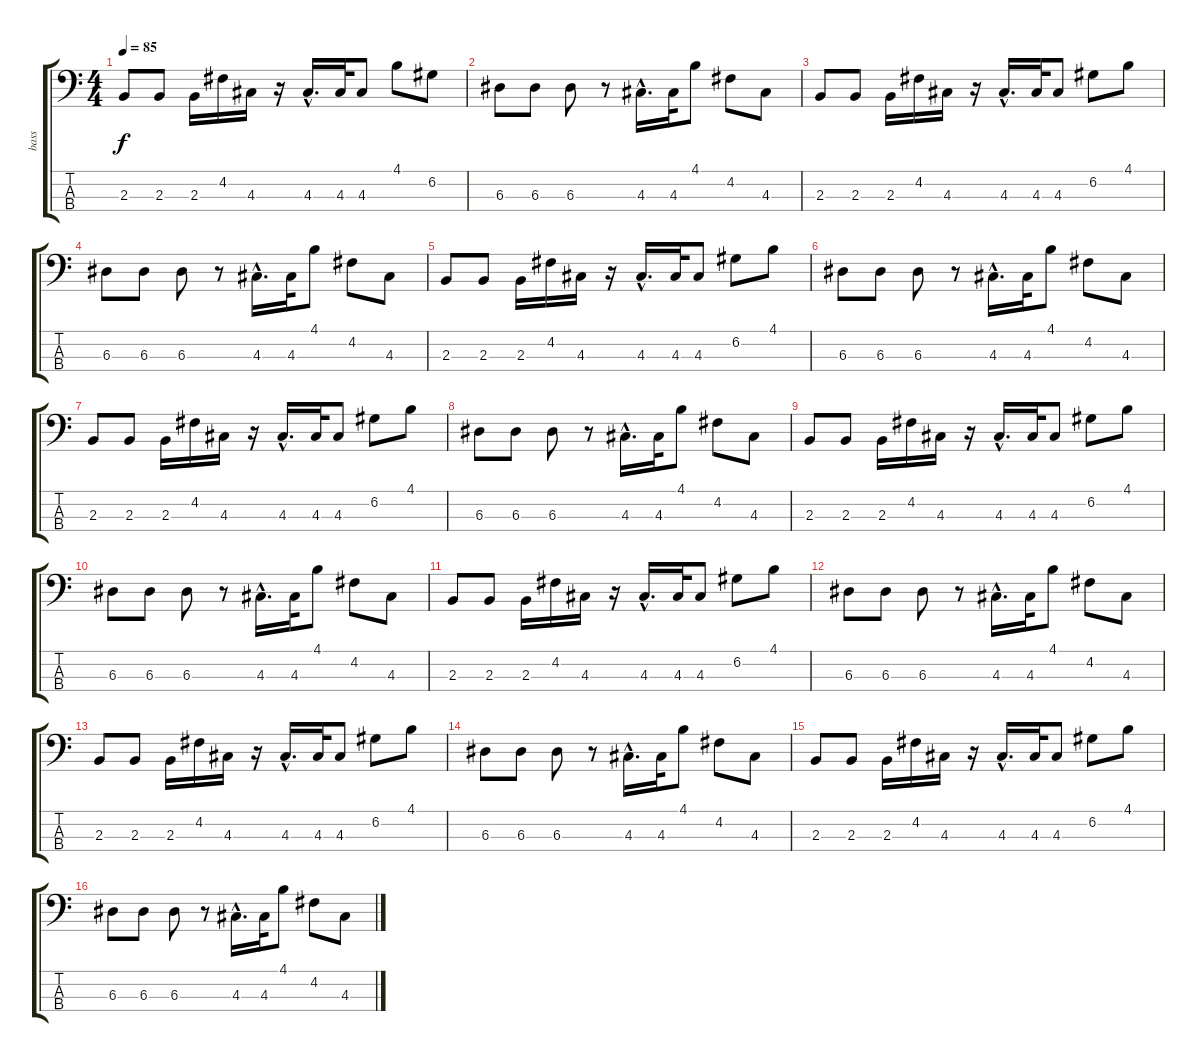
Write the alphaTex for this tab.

\track ("bass" "bass") {instrument acousticguitarnylon}
\staff {score tabs}
\tuning (G2 D2 A1 E1) {hide}
\ts (4 4)
\tempo 85
\clef f4
\ks c
2.3.8{dy f instrument acousticguitarnylon} 2.3.8 2.3.16 4.2.16 4.3.16 r.16 4.3{hac}.16{d} 4.3.32 4.3.8 4.1.8 6.2.8 |
6.3.8 6.3.8 6.3.8 r.8 4.3{hac}.16{d} 4.3.32 4.1.8 4.2.8 4.3.8 |
2.3.8 2.3.8 2.3.16 4.2.16 4.3.16 r.16 4.3{hac}.16{d} 4.3.32 4.3.8 6.2.8 4.1.8 |
6.3.8 6.3.8 6.3.8 r.8 4.3{hac}.16{d} 4.3.32 4.1.8 4.2.8 4.3.8 |
2.3.8 2.3.8 2.3.16 4.2.16 4.3.16 r.16 4.3{hac}.16{d} 4.3.32 4.3.8 6.2.8 4.1.8 |
6.3.8 6.3.8 6.3.8 r.8 4.3{hac}.16{d} 4.3.32 4.1.8 4.2.8 4.3.8 |
2.3.8 2.3.8 2.3.16 4.2.16 4.3.16 r.16 4.3{hac}.16{d} 4.3.32 4.3.8 6.2.8 4.1.8 |
6.3.8 6.3.8 6.3.8 r.8 4.3{hac}.16{d} 4.3.32 4.1.8 4.2.8 4.3.8 |
2.3.8 2.3.8 2.3.16 4.2.16 4.3.16 r.16 4.3{hac}.16{d} 4.3.32 4.3.8 6.2.8 4.1.8 |
6.3.8 6.3.8 6.3.8 r.8 4.3{hac}.16{d} 4.3.32 4.1.8 4.2.8 4.3.8 |
2.3.8 2.3.8 2.3.16 4.2.16 4.3.16 r.16 4.3{hac}.16{d} 4.3.32 4.3.8 6.2.8 4.1.8 |
6.3.8 6.3.8 6.3.8 r.8 4.3{hac}.16{d} 4.3.32 4.1.8 4.2.8 4.3.8 |
2.3.8 2.3.8 2.3.16 4.2.16 4.3.16 r.16 4.3{hac}.16{d} 4.3.32 4.3.8 6.2.8 4.1.8 |
6.3.8 6.3.8 6.3.8 r.8 4.3{hac}.16{d} 4.3.32 4.1.8 4.2.8 4.3.8 |
2.3.8 2.3.8 2.3.16 4.2.16 4.3.16 r.16 4.3{hac}.16{d} 4.3.32 4.3.8 6.2.8 4.1.8 |
6.3.8 6.3.8 6.3.8 r.8 4.3{hac}.16{d} 4.3.32 4.1.8 4.2.8 4.3.8
